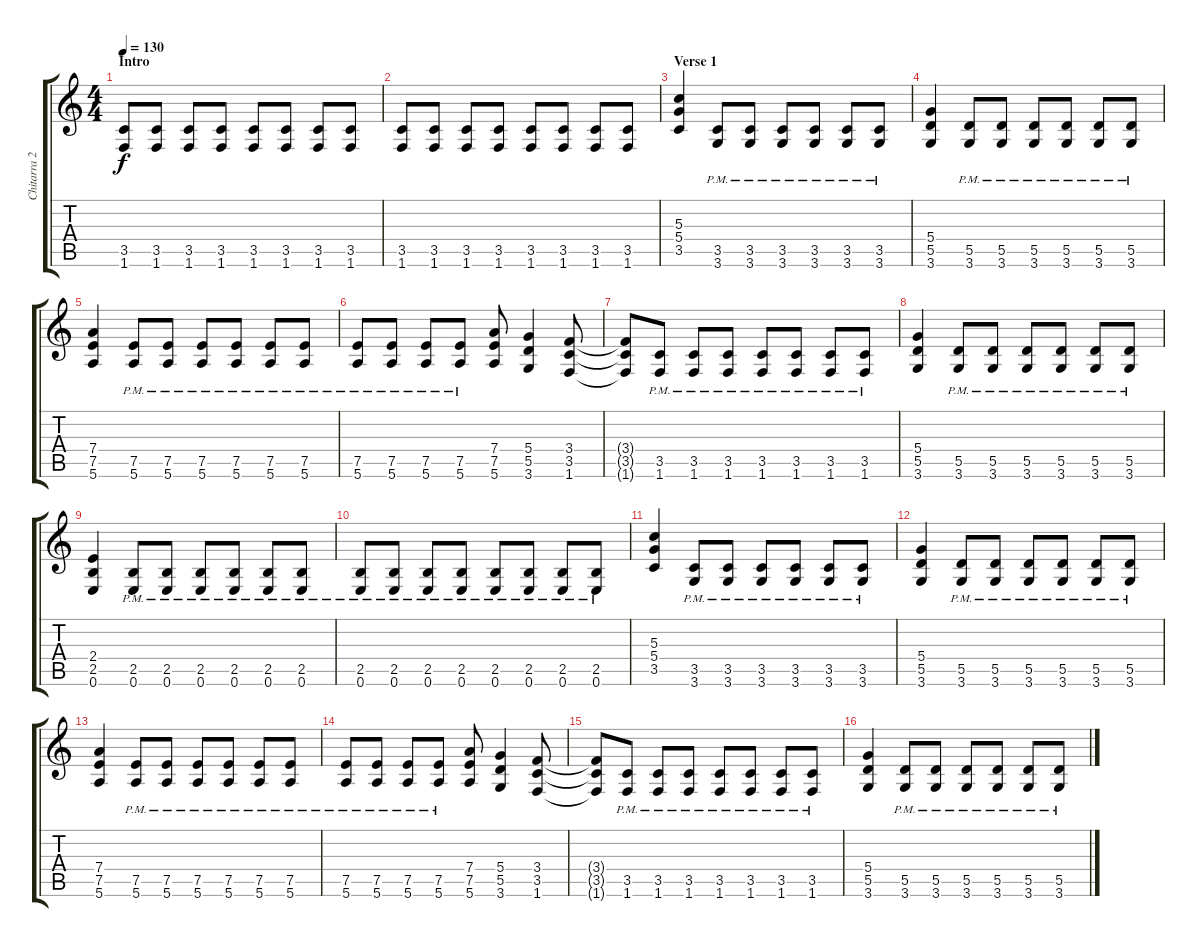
\track ("Chitarra 2 pomp dist" "Chitarra 2") {instrument overdrivenguitar}
\staff {score tabs}
\tuning (E4 B3 G3 D3 A2 E2) {hide}
\ts (4 4)
\section ("" "Intro")
\tempo 130
\clef g2
\ks c
(3.5 1.6).8{dy f instrument overdrivenguitar} (3.5 1.6).8 (3.5 1.6).8 (3.5 1.6).8 (3.5 1.6).8 (3.5 1.6).8 (3.5 1.6).8 (3.5 1.6).8 |
(3.5 1.6).8 (3.5 1.6).8 (3.5 1.6).8 (3.5 1.6).8 (3.5 1.6).8 (3.5 1.6).8 (3.5 1.6).8 (3.5 1.6).8 |
\section ("" "Verse 1")
(5.3 5.4 3.5).4 (3.5{pm} 3.6{pm}).8 (3.5{pm} 3.6{pm}).8 (3.5{pm} 3.6{pm}).8 (3.5{pm} 3.6{pm}).8 (3.5{pm} 3.6{pm}).8 (3.5{pm} 3.6{pm}).8 |
(5.4 5.5 3.6).4 (5.5{pm} 3.6{pm}).8 (5.5{pm} 3.6{pm}).8 (5.5{pm} 3.6{pm}).8 (5.5{pm} 3.6{pm}).8 (5.5{pm} 3.6{pm}).8 (5.5{pm} 3.6{pm}).8 |
(7.4 7.5 5.6).4 (7.5{pm} 5.6{pm}).8 (7.5{pm} 5.6{pm}).8 (7.5{pm} 5.6{pm}).8 (7.5{pm} 5.6{pm}).8 (7.5{pm} 5.6{pm}).8 (7.5{pm} 5.6{pm}).8 |
(7.5{pm} 5.6{pm}).8 (7.5{pm} 5.6{pm}).8 (7.5{pm} 5.6{pm}).8 (7.5{pm} 5.6{pm}).8 (7.4 7.5 5.6).8 (5.4 5.5 3.6).4 (3.4 3.5 1.6).8 |
(3.4{t} 3.5{t} 1.6{t}).8 (3.5{pm} 1.6{pm}).8 (3.5{pm} 1.6{pm}).8 (3.5{pm} 1.6{pm}).8 (3.5{pm} 1.6{pm}).8 (3.5{pm} 1.6{pm}).8 (3.5{pm} 1.6{pm}).8 (3.5{pm} 1.6{pm}).8 |
(5.4 5.5 3.6).4 (5.5{pm} 3.6{pm}).8 (5.5{pm} 3.6{pm}).8 (5.5{pm} 3.6{pm}).8 (5.5{pm} 3.6{pm}).8 (5.5{pm} 3.6{pm}).8 (5.5{pm} 3.6{pm}).8 |
(2.4 2.5 0.6).4 (2.5{pm} 0.6{pm}).8 (2.5{pm} 0.6{pm}).8 (2.5{pm} 0.6{pm}).8 (2.5{pm} 0.6{pm}).8 (2.5{pm} 0.6{pm}).8 (2.5{pm} 0.6{pm}).8 |
(2.5{pm} 0.6{pm}).8 (2.5{pm} 0.6{pm}).8 (2.5{pm} 0.6{pm}).8 (2.5{pm} 0.6{pm}).8 (2.5{pm} 0.6{pm}).8 (2.5{pm} 0.6{pm}).8 (2.5{pm} 0.6{pm}).8 (2.5{pm} 0.6{pm}).8 |
(5.3 5.4 3.5).4 (3.5{pm} 3.6{pm}).8 (3.5{pm} 3.6{pm}).8 (3.5{pm} 3.6{pm}).8 (3.5{pm} 3.6{pm}).8 (3.5{pm} 3.6{pm}).8 (3.5{pm} 3.6{pm}).8 |
(5.4 5.5 3.6).4 (5.5{pm} 3.6{pm}).8 (5.5{pm} 3.6{pm}).8 (5.5{pm} 3.6{pm}).8 (5.5{pm} 3.6{pm}).8 (5.5{pm} 3.6{pm}).8 (5.5{pm} 3.6{pm}).8 |
(7.4 7.5 5.6).4 (7.5{pm} 5.6{pm}).8 (7.5{pm} 5.6{pm}).8 (7.5{pm} 5.6{pm}).8 (7.5{pm} 5.6{pm}).8 (7.5{pm} 5.6{pm}).8 (7.5{pm} 5.6{pm}).8 |
(7.5{pm} 5.6{pm}).8 (7.5{pm} 5.6{pm}).8 (7.5{pm} 5.6{pm}).8 (7.5{pm} 5.6{pm}).8 (7.4 7.5 5.6).8 (5.4 5.5 3.6).4 (3.4 3.5 1.6).8 |
(3.4{t} 3.5{t} 1.6{t}).8 (3.5{pm} 1.6{pm}).8 (3.5{pm} 1.6{pm}).8 (3.5{pm} 1.6{pm}).8 (3.5{pm} 1.6{pm}).8 (3.5{pm} 1.6{pm}).8 (3.5{pm} 1.6{pm}).8 (3.5{pm} 1.6{pm}).8 |
(5.4 5.5 3.6).4 (5.5{pm} 3.6{pm}).8 (5.5{pm} 3.6{pm}).8 (5.5{pm} 3.6{pm}).8 (5.5{pm} 3.6{pm}).8 (5.5{pm} 3.6{pm}).8 (5.5{pm} 3.6{pm}).8
